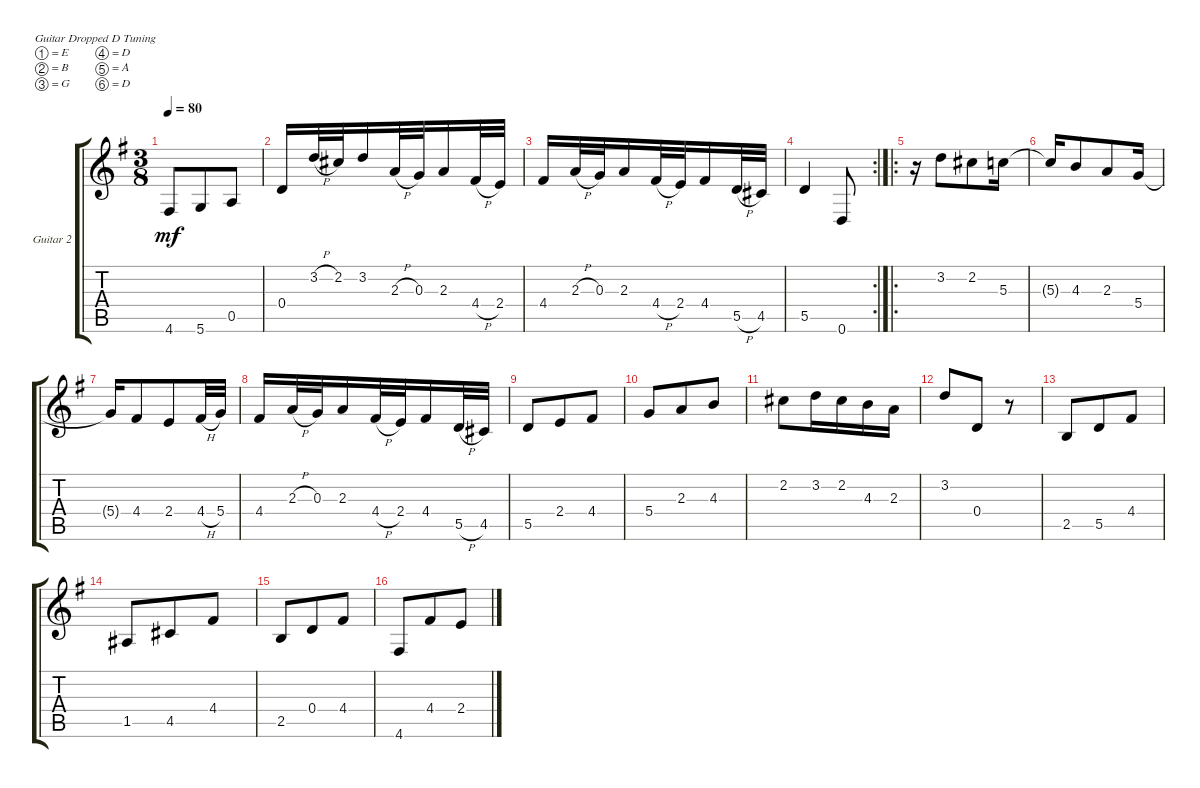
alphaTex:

\bracketExtendMode groupsimilarinstruments
\firstSystemTrackNameOrientation horizontal
\otherSystemsTrackNameOrientation horizontal
\track ("Guitar 2" "Guitar 2") {instrument acousticguitarnylon}
\staff {score tabs}
\tuning (E4 B3 G3 D3 A2 D2)
\ts (3 8)
\tempo 80
\clef g2
\ks eminor
4.6.8{dy mf} 5.6.8 0.5.8 |
0.4.16 3.2{h}.32 2.2.32 3.2.16 2.3{h}.32 0.3.32 2.3.16 4.4{h}.32 2.4.32 |
4.4.16 2.3{h}.32 0.3.32 2.3.16 4.4{h}.32 2.4.32 4.4.16 5.5{h}.32 4.5.32 |
\rc 2
5.5.4 0.6.8 |
\ro
r.16 3.2.8 2.2.8 5.3.16 |
5.3{t}.16 4.3.8 2.3.8 5.4.16 |
5.4{t}.16 4.4.8 2.4.8 4.4{h}.32 5.4.32 |
4.4.16 2.3{h}.32 0.3.32 2.3.16 4.4{h}.32 2.4.32 4.4.16 5.5{h}.32 4.5.32 |
5.5.8 2.4.8 4.4.8 |
5.4.8 2.3.8 4.3.8 |
2.2.8 3.2.16 2.2.16 4.3.16 2.3.16 |
3.2.8 0.4.8 r.8 |
2.5.8 5.5.8 4.4.8 |
1.5.8 4.5.8 4.4.8 |
2.5.8 0.4.8 4.4.8 |
4.6.8 4.4.8 2.4.8
